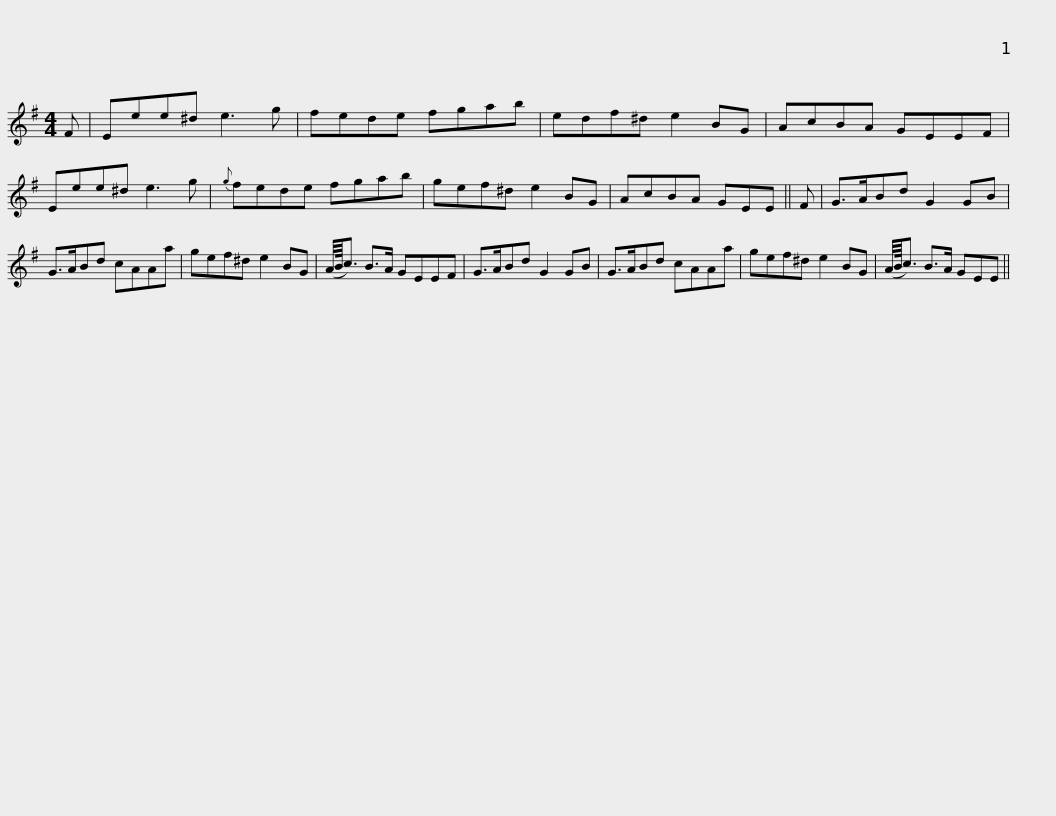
X:1
L:1/8
M:4/4
I:linebreak $
K:Emin
V:1 treble
V:1
 F | Eee^d e3 g | fede fgab | edf^d e2 BG | AcBA GEEF | %5
 Eee^d e3 g |${g} fede fgab | gef^d e2 BG | AcBA GEE || F | %10
 G>ABd G2 GB | G>ABd cAAa |$ gef^d e2 BG | (A/4B/8c3/2) B>A GEEF | G>ABd G2 GB | %15
 G>ABd cAAa | gef^d e2 BG |$ (A/4B/8c3/2) B>A GEE || %18
